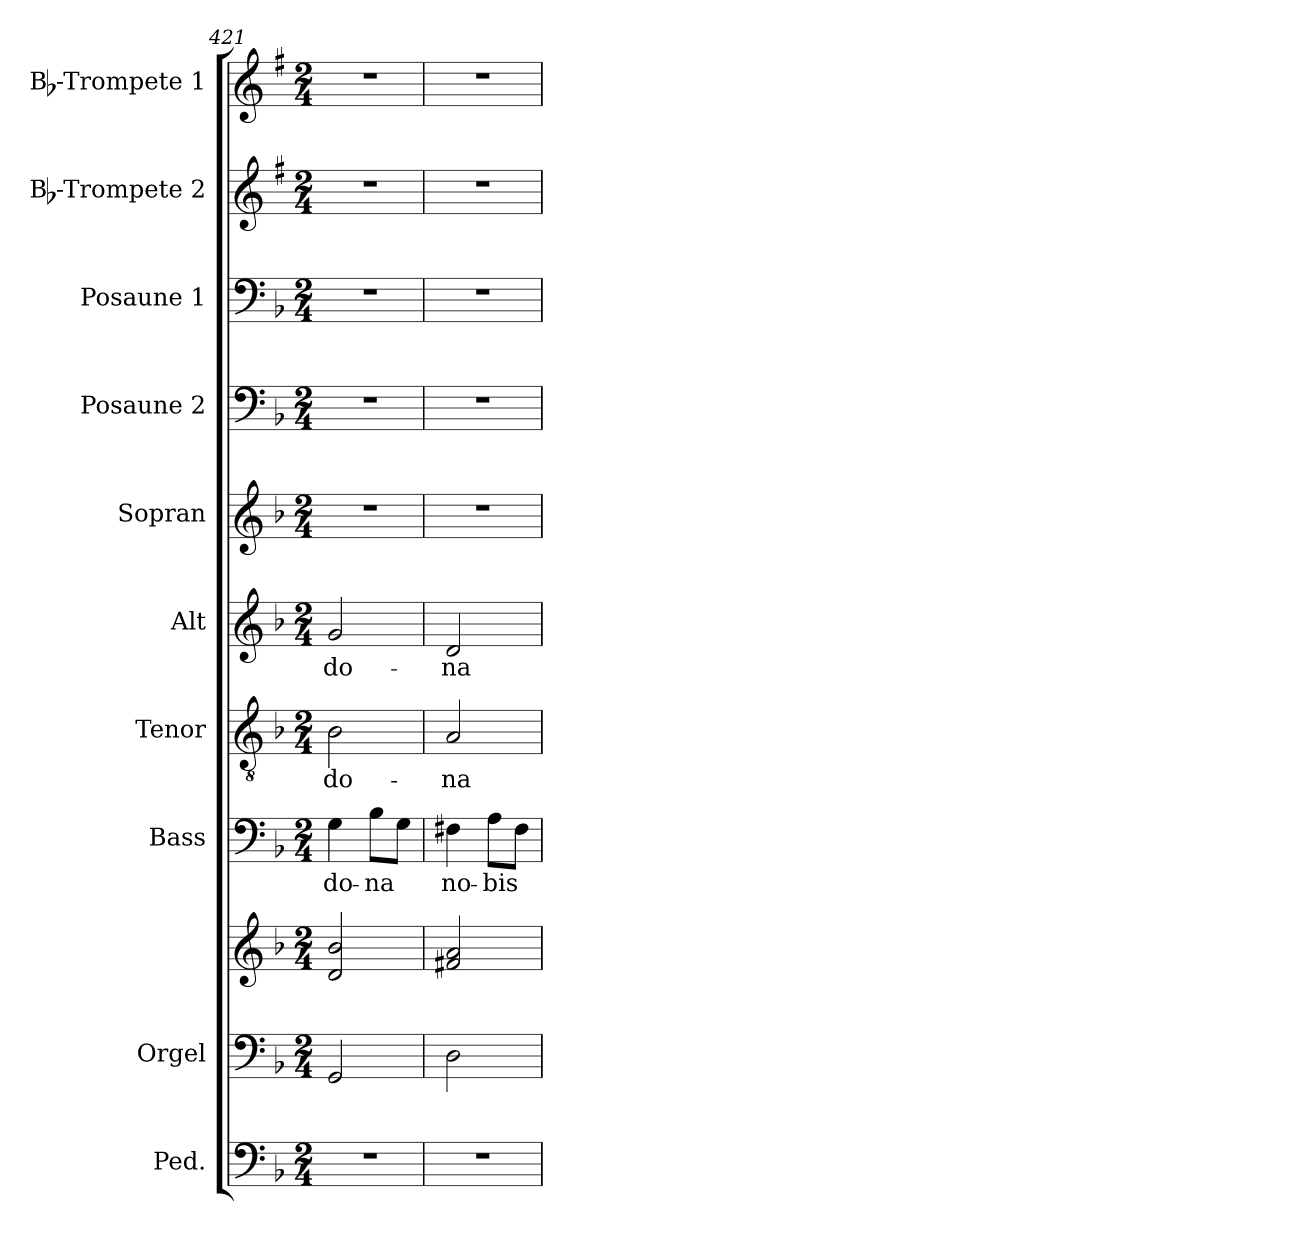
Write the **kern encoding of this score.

**kern	**kern	**kern	**kern	**text	**kern	**text	**kern	**text	**kern	**kern	**kern	**kern	**kern
*part10	*part9	*part9	*part8	*part8	*part7	*part7	*part6	*part6	*part5	*part4	*part3	*part2	*part1
*staff11	*staff10	*staff9	*staff8	*staff8	*staff7	*staff7	*staff6	*staff6	*staff5	*staff4	*staff3	*staff2	*staff1
*I"Ped.	*I"Orgel	*	*I"Bass	*	*I"Tenor	*	*I"Alt	*	*I"Sopran	*I"Posaune 2	*I"Posaune 1	*I"Bb-Trompete 2	*I"Bb-Trompete 1
*	*I'Org.	*	*I'B.	*	*I'T.	*	*I'A.	*	*I'S.	*I'Pos. 2	*I'Pos. 1	*I'Bb Trp. 2	*I'Bb Trp. 1
*clefF4	*clefF4	*clefG2	*clefF4	*	*clefGv2	*	*clefG2	*	*clefG2	*clefF4	*clefF4	*clefG2	*clefG2
*ITrd7c12	*	*	*	*	*	*	*	*	*	*	*	*ITrd1c2	*ITrd1c2
*k[b-]	*k[b-]	*k[b-]	*k[b-]	*	*k[b-]	*	*k[b-]	*	*k[b-]	*k[b-]	*k[b-]	*k[b-]	*k[b-]
*F:	*F:	*F:	*F:	*	*F:	*	*F:	*	*F:	*F:	*F:	*F:	*F:
*M2/4	*M2/4	*M2/4	*M2/4	*	*M2/4	*	*M2/4	*	*M2/4	*M2/4	*M2/4	*M2/4	*M2/4
=421	=421	=421	=421	=421	=421	=421	=421	=421	=421	=421	=421	=421	=421
!	!	!	!	!LO:LY:b	!	!LO:LY:b	!	!LO:LY:b	!	!	!	!	!
2r	2GG/	2d/ 2b-/	4G\	do-	2B-\	do-	2g/	do-	2r	2r	2r	2r	2r
!	!	!	!	!LO:LY:b	!	!	!	!	!	!	!	!	!
.	.	.	8B-\L	-na	.	.	.	.	.	.	.	.	.
.	.	.	8G\J	.	.	.	.	.	.	.	.	.	.
=422	=422	=422	=422	=422	=422	=422	=422	=422	=422	=422	=422	=422	=422
!	!	!	!	!LO:LY:b	!	!LO:LY:b	!	!LO:LY:b	!	!	!	!	!
2r	2D\	2f#X/ 2a/	4F#X\	no-	2A/	-na	2d/	-na	2r	2r	2r	2r	2r
!	!	!	!	!LO:LY:b	!	!	!	!	!	!	!	!	!
.	.	.	8A\L	-bis	.	.	.	.	.	.	.	.	.
.	.	.	8F#\J	.	.	.	.	.	.	.	.	.	.
=	=	=	=	=	=	=	=	=	=	=	=	=	=
*-	*-	*-	*-	*-	*-	*-	*-	*-	*-	*-	*-	*-	*-
